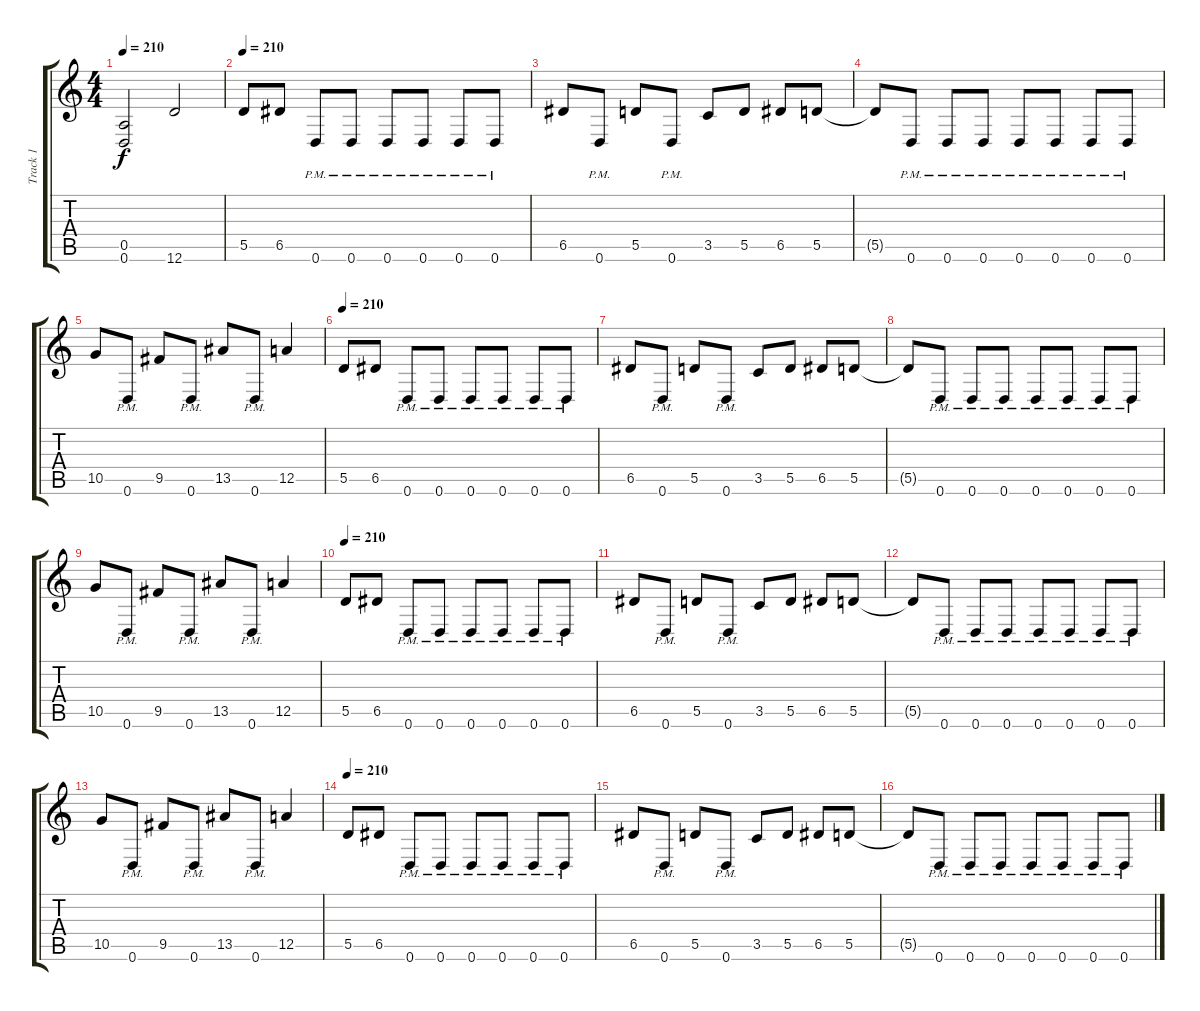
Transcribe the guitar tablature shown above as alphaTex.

\track ("Track 1" "Track 1") {instrument distortionguitar}
\staff {score tabs}
\tuning (E4 B3 G3 D3 A2 D2) {hide}
\ts (4 4)
\tempo 210
\clef g2
\ks c
(0.5{t} 0.6{t}).2{dy f} 12.6.2 |
\tempo 210
5.5.8 6.5.8 0.6{pm}.8 0.6{pm}.8 0.6{pm}.8 0.6{pm}.8 0.6{pm}.8 0.6{pm}.8 |
6.5.8 0.6{pm}.8 5.5.8 0.6{pm}.8 3.5.8 5.5.8 6.5.8 5.5.8 |
5.5{t}.8 0.6{pm}.8 0.6{pm}.8 0.6{pm}.8 0.6{pm}.8 0.6{pm}.8 0.6{pm}.8 0.6{pm}.8 |
10.5.8 0.6{pm}.8 9.5.8 0.6{pm}.8 13.5.8 0.6{pm}.8 12.5.4 |
\tempo 210
5.5.8 6.5.8 0.6{pm}.8 0.6{pm}.8 0.6{pm}.8 0.6{pm}.8 0.6{pm}.8 0.6{pm}.8 |
6.5.8 0.6{pm}.8 5.5.8 0.6{pm}.8 3.5.8 5.5.8 6.5.8 5.5.8 |
5.5{t}.8 0.6{pm}.8 0.6{pm}.8 0.6{pm}.8 0.6{pm}.8 0.6{pm}.8 0.6{pm}.8 0.6{pm}.8 |
10.5.8 0.6{pm}.8 9.5.8 0.6{pm}.8 13.5.8 0.6{pm}.8 12.5.4 |
\tempo 210
5.5.8 6.5.8 0.6{pm}.8 0.6{pm}.8 0.6{pm}.8 0.6{pm}.8 0.6{pm}.8 0.6{pm}.8 |
6.5.8 0.6{pm}.8 5.5.8 0.6{pm}.8 3.5.8 5.5.8 6.5.8 5.5.8 |
5.5{t}.8 0.6{pm}.8 0.6{pm}.8 0.6{pm}.8 0.6{pm}.8 0.6{pm}.8 0.6{pm}.8 0.6{pm}.8 |
10.5.8 0.6{pm}.8 9.5.8 0.6{pm}.8 13.5.8 0.6{pm}.8 12.5.4 |
\tempo 210
5.5.8 6.5.8 0.6{pm}.8 0.6{pm}.8 0.6{pm}.8 0.6{pm}.8 0.6{pm}.8 0.6{pm}.8 |
6.5.8 0.6{pm}.8 5.5.8 0.6{pm}.8 3.5.8 5.5.8 6.5.8 5.5.8 |
5.5{t}.8 0.6{pm}.8 0.6{pm}.8 0.6{pm}.8 0.6{pm}.8 0.6{pm}.8 0.6{pm}.8 0.6{pm}.8
